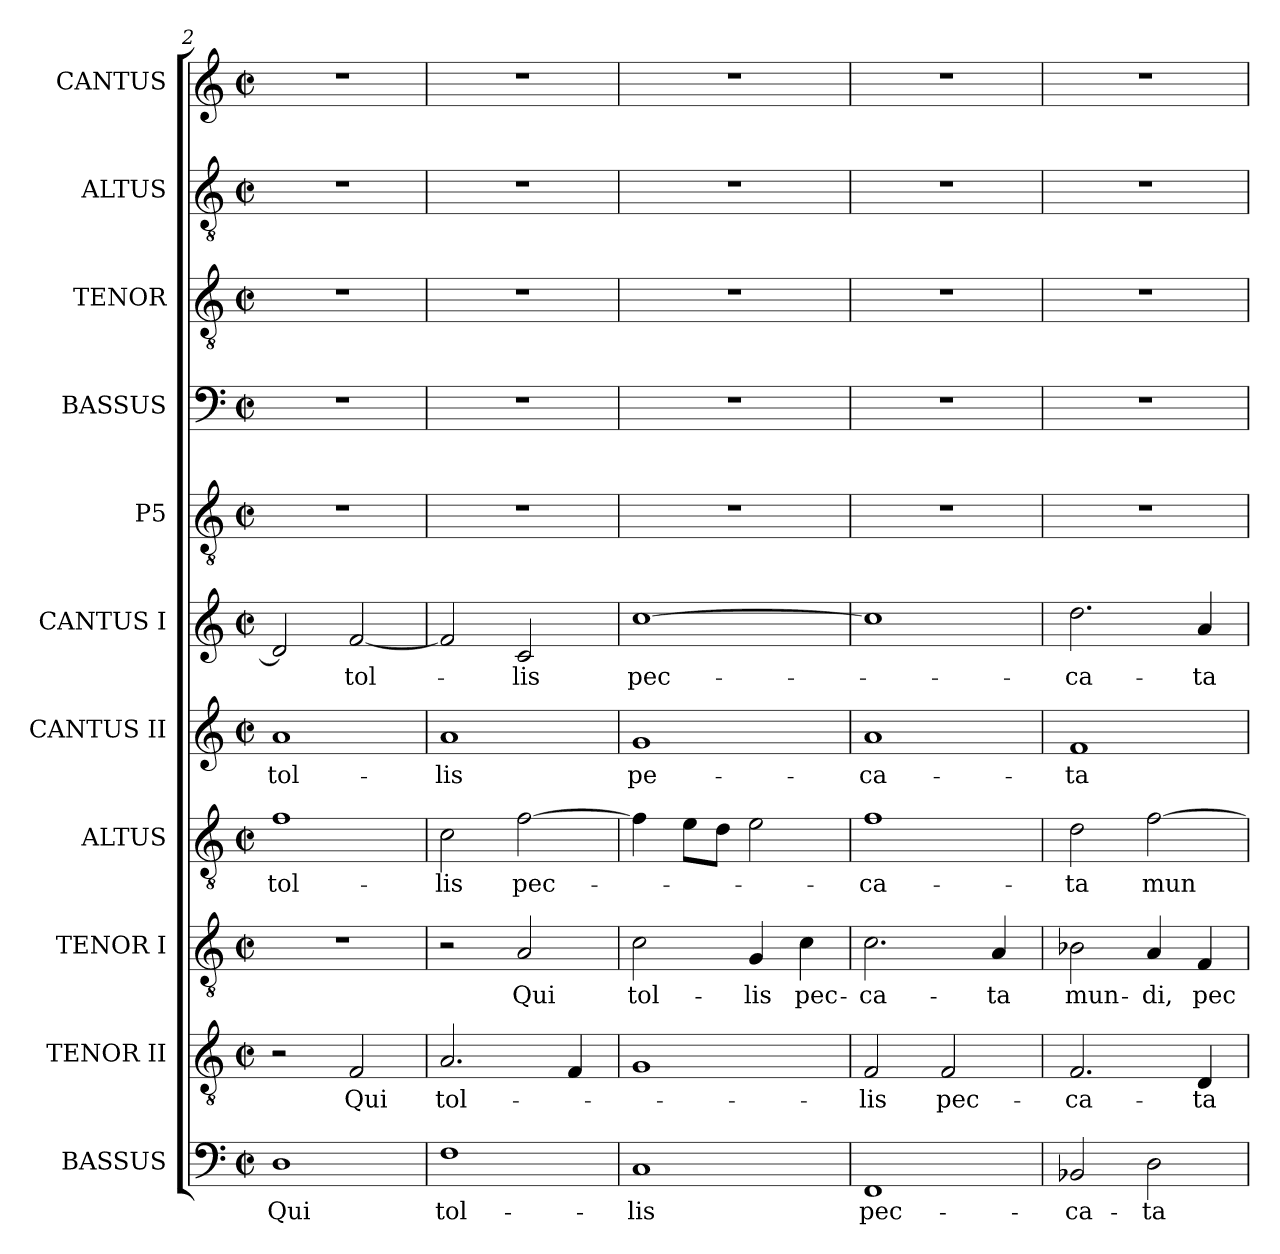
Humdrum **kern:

**kern	**text	**kern	**text	**kern	**text	**kern	**text	**kern	**text	**kern	**text	**kern	**kern	**kern	**kern	**kern
*part11	*part11	*part10	*part10	*part9	*part9	*part8	*part8	*part7	*part7	*part6	*part6	*part5	*part4	*part3	*part2	*part1
*staff11	*staff11	*staff10	*staff10	*staff9	*staff9	*staff8	*staff8	*staff7	*staff7	*staff6	*staff6	*staff5	*staff4	*staff3	*staff2	*staff1
*I"BASSUS	*	*I"TENOR II	*	*I"TENOR I	*	*I"ALTUS	*	*I"CANTUS II	*	*I"CANTUS I	*	*I"P5	*I"BASSUS	*I"TENOR	*I"ALTUS	*I"CANTUS
*I'B.	*	*I'T. II	*	*I'T. I	*	*I'A.	*	*I'C. II	*	*I'C. I	*	*	*I'B.	*I'T.	*I'A.	*I'C.
*clefF4	*	*clefGv2	*	*clefGv2	*	*clefGv2	*	*clefG2	*	*clefG2	*	*clefGv2	*clefF4	*clefGv2	*clefGv2	*clefG2
*	*	*ITrd7c12	*	*ITrd7c12	*	*ITrd7c12	*	*	*	*	*	*ITrd7c12	*	*ITrd7c12	*ITrd7c12	*
*k[]	*	*k[]	*	*k[]	*	*k[]	*	*k[]	*	*k[]	*	*k[]	*k[]	*k[]	*k[]	*k[]
*a:	*	*a:	*	*a:	*	*a:	*	*a:	*	*a:	*	*a:	*a:	*a:	*a:	*a:
*M2/2	*	*M2/2	*	*M2/2	*	*M2/2	*	*M2/2	*	*M2/2	*	*M2/2	*M2/2	*M2/2	*M2/2	*M2/2
*met(c|)	*	*met(c|)	*	*met(c|)	*	*met(c|)	*	*met(c|)	*	*met(c|)	*	*met(c|)	*met(c|)	*met(c|)	*met(c|)	*met(c|)
=2	=2	=2	=2	=2	=2	=2	=2	=2	=2	=2	=2	=2	=2	=2	=2	=2
!	!LO:LY:b:color=#000000	!	!	!	!	!	!	!	!	!	!	!	!	!	!	!
!	!	!	!	!	!	!	!LO:LY:b:color=#000000	!	!	!	!	!	!	!	!	!
!	!	!	!	!	!	!	!	!	!LO:LY:b:color=#000000	!	!	!	!	!	!	!
1Di	Qui	2r	.	1r	.	1Fi	tol-	1ai	tol-	2di/]	.	1r	1r	1r	1r	1r
!	!	!	!LO:LY:b:color=#000000	!	!	!	!	!	!	!	!	!	!	!	!	!
!	!	!	!	!	!	!	!	!	!	!	!LO:LY:b:color=#000000	!	!	!	!	!
.	.	2FFi/	Qui	.	.	.	.	.	.	[2fi/	tol-	.	.	.	.	.
=3	=3	=3	=3	=3	=3	=3	=3	=3	=3	=3	=3	=3	=3	=3	=3	=3
!	!LO:LY:b:color=#000000	!	!	!	!	!	!	!	!	!	!	!	!	!	!	!
!	!	!	!LO:LY:b:color=#000000	!	!	!	!	!	!	!	!	!	!	!	!	!
!	!	!	!	!	!	!	!LO:LY:b:color=#000000	!	!	!	!	!	!	!	!	!
!	!	!	!	!	!	!	!	!	!LO:LY:b:color=#000000	!	!	!	!	!	!	!
1Fi	tol-	2.AAi/	tol-	2r	.	2Ci\	-lis	1ai	-lis	2fi/]	.	1r	1r	1r	1r	1r
!	!	!	!	!	!LO:LY:b:color=#000000	!	!	!	!	!	!	!	!	!	!	!
!	!	!	!	!	!	!	!LO:LY:b:color=#000000	!	!	!	!	!	!	!	!	!
!	!	!	!	!	!	!	!	!	!	!	!LO:LY:b:color=#000000	!	!	!	!	!
.	.	.	.	2AAi/	Qui	[2Fi\	pec-	.	.	2ci/	-lis	.	.	.	.	.
.	.	4FFi/	.	.	.	.	.	.	.	.	.	.	.	.	.	.
=4	=4	=4	=4	=4	=4	=4	=4	=4	=4	=4	=4	=4	=4	=4	=4	=4
!	!LO:LY:b:color=#000000	!	!	!	!	!	!	!	!	!	!	!	!	!	!	!
!	!	!	!	!	!LO:LY:b:color=#000000	!	!	!	!	!	!	!	!	!	!	!
!	!	!	!	!	!	!	!	!	!LO:LY:b:color=#000000	!	!	!	!	!	!	!
!	!	!	!	!	!	!	!	!	!	!	!LO:LY:b:color=#000000	!	!	!	!	!
1Ci	-lis	1GGi	.	2Ci\	tol-	4Fi\]	.	1gi	pe-	[1cci	pec-	1r	1r	1r	1r	1r
.	.	.	.	.	.	8Ei\L	.	.	.	.	.	.	.	.	.	.
.	.	.	.	.	.	8Di\J	.	.	.	.	.	.	.	.	.	.
!	!	!	!	!	!LO:LY:b:color=#000000	!	!	!	!	!	!	!	!	!	!	!
.	.	.	.	4GGi/	-lis	2Ei\	.	.	.	.	.	.	.	.	.	.
!	!	!	!	!	!LO:LY:b:color=#000000	!	!	!	!	!	!	!	!	!	!	!
.	.	.	.	4Ci\	pec-	.	.	.	.	.	.	.	.	.	.	.
=5	=5	=5	=5	=5	=5	=5	=5	=5	=5	=5	=5	=5	=5	=5	=5	=5
!	!LO:LY:b:color=#000000	!	!	!	!	!	!	!	!	!	!	!	!	!	!	!
!	!	!	!LO:LY:b:color=#000000	!	!	!	!	!	!	!	!	!	!	!	!	!
!	!	!	!	!	!LO:LY:b:color=#000000	!	!	!	!	!	!	!	!	!	!	!
!	!	!	!	!	!	!	!LO:LY:b:color=#000000	!	!	!	!	!	!	!	!	!
!	!	!	!	!	!	!	!	!	!LO:LY:b:color=#000000	!	!	!	!	!	!	!
1FFi	pec-	2FFi/	-lis	2.Ci\	-ca-	1Fi	-ca-	1ai	-ca-	1cci]	.	1r	1r	1r	1r	1r
!	!	!	!LO:LY:b:color=#000000	!	!	!	!	!	!	!	!	!	!	!	!	!
.	.	2FFi/	pec-	.	.	.	.	.	.	.	.	.	.	.	.	.
!	!	!	!	!	!LO:LY:b:color=#000000	!	!	!	!	!	!	!	!	!	!	!
.	.	.	.	4AAi/	-ta	.	.	.	.	.	.	.	.	.	.	.
=6	=6	=6	=6	=6	=6	=6	=6	=6	=6	=6	=6	=6	=6	=6	=6	=6
!	!LO:LY:b:color=#000000	!	!	!	!	!	!	!	!	!	!	!	!	!	!	!
!	!	!	!LO:LY:b:color=#000000	!	!	!	!	!	!	!	!	!	!	!	!	!
!	!	!	!	!	!LO:LY:b:color=#000000	!	!	!	!	!	!	!	!	!	!	!
!	!	!	!	!	!	!	!LO:LY:b:color=#000000	!	!	!	!	!	!	!	!	!
!	!	!	!	!	!	!	!	!	!LO:LY:b:color=#000000	!	!	!	!	!	!	!
!	!	!	!	!	!	!	!	!	!	!	!LO:LY:b:color=#000000	!	!	!	!	!
2BB-Xi/	-ca-	2.FFi/	-ca-	2BB-Xi\	mun-	2Di\	-ta	1fi	-ta	2.ddi\	-ca-	1r	1r	1r	1r	1r
!	!LO:LY:b:color=#000000	!	!	!	!	!	!	!	!	!	!	!	!	!	!	!
!	!	!	!	!	!LO:LY:b:color=#000000	!	!	!	!	!	!	!	!	!	!	!
!	!	!	!	!	!	!	!LO:LY:b:color=#000000	!	!	!	!	!	!	!	!	!
2Di\	-ta	.	.	4AAi/	-di,	[2Fi\	mun-	.	.	.	.	.	.	.	.	.
!	!	!	!LO:LY:b:color=#000000	!	!	!	!	!	!	!	!	!	!	!	!	!
!	!	!	!	!	!LO:LY:b:color=#000000	!	!	!	!	!	!	!	!	!	!	!
!	!	!	!	!	!	!	!	!	!	!	!LO:LY:b:color=#000000	!	!	!	!	!
.	.	4DDi/	-ta	4FFi/	pec-	.	.	.	.	4ai/	-ta	.	.	.	.	.
=	=	=	=	=	=	=	=	=	=	=	=	=	=	=	=	=
*-	*-	*-	*-	*-	*-	*-	*-	*-	*-	*-	*-	*-	*-	*-	*-	*-
